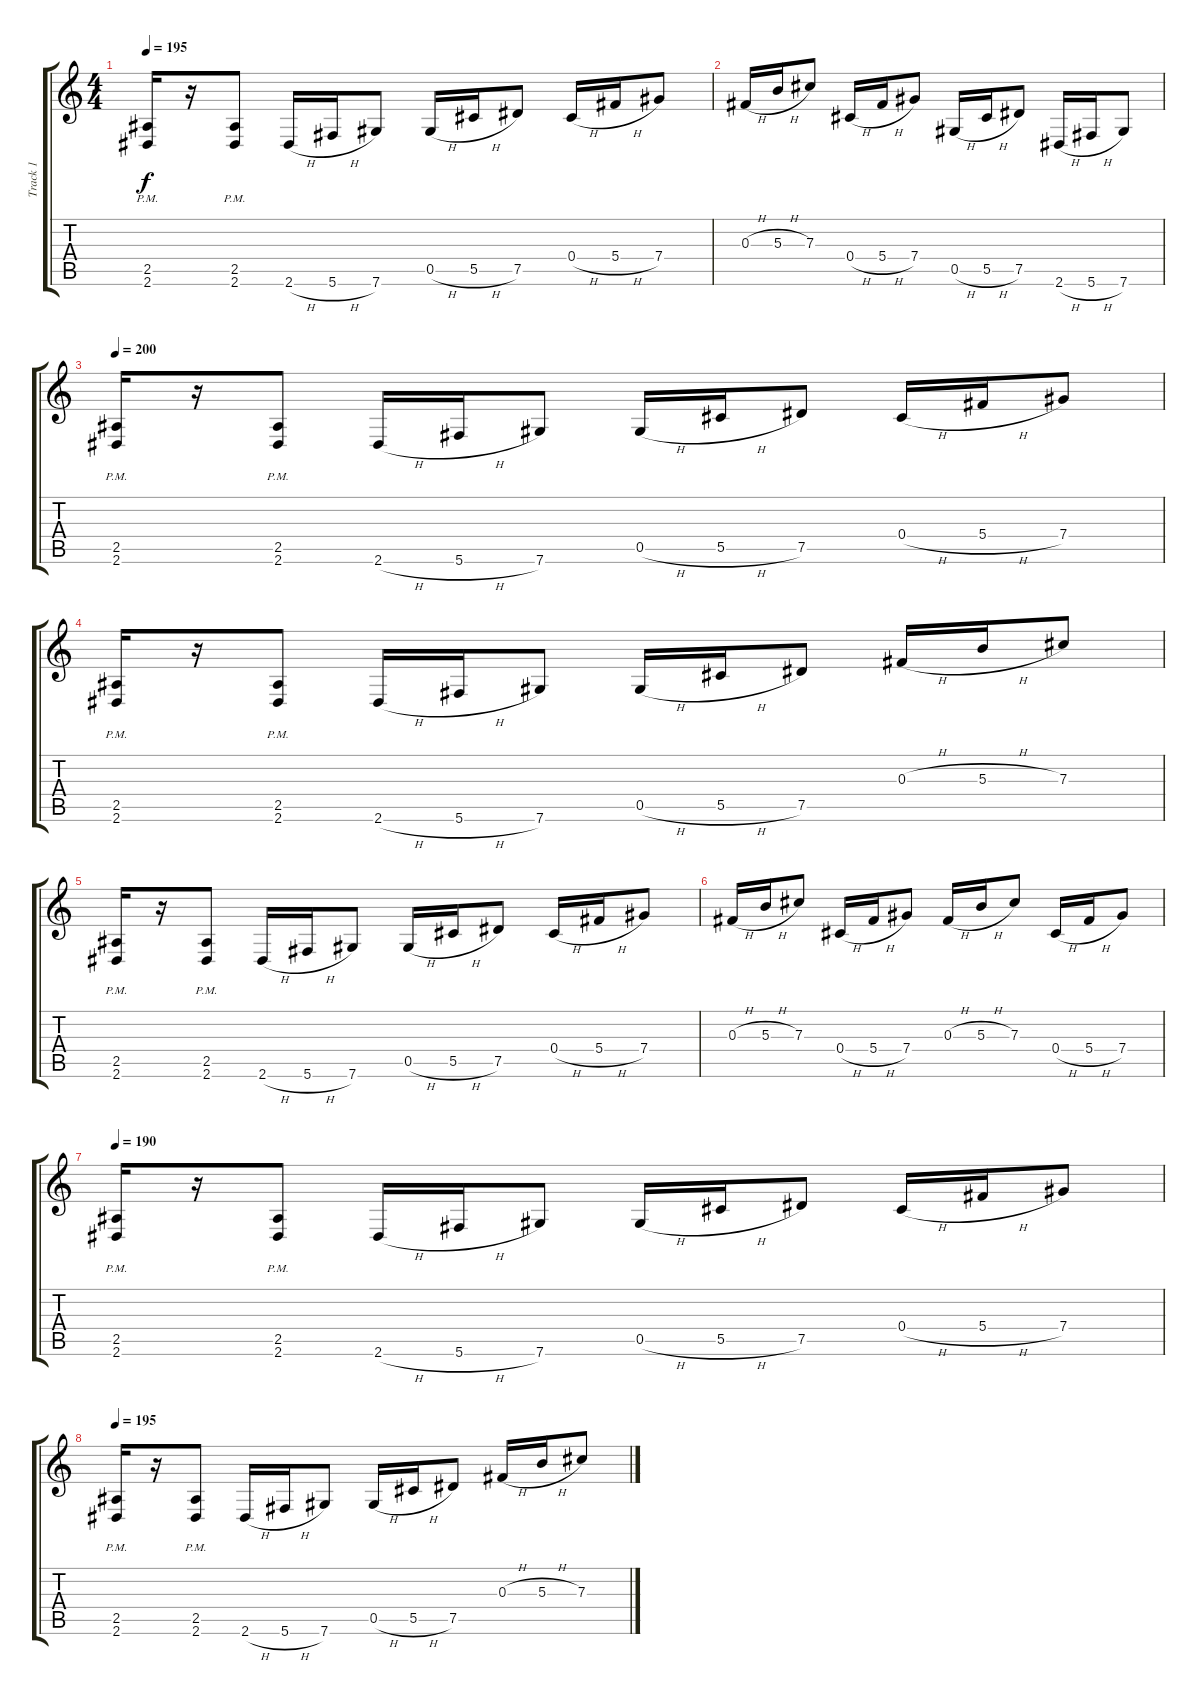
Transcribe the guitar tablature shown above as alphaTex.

\track ("Track 1" "Track 1") {instrument distortionguitar}
\staff {score tabs}
\tuning (Eb4 Bb3 Gb3 Db3 Ab2 Db2) {hide}
\ts (4 4)
\tempo 195
\clef g2
\ks c
(2.5{pm} 2.6{pm}).16{dy f} r.16 (2.5{pm} 2.6{pm}).8 2.6{h}.16 5.6{h}.16 7.6.8 0.5{h}.16 5.5{h}.16 7.5.8 0.4{h}.16 5.4{h}.16 7.4.8 |
0.3{h}.16 5.3{h}.16 7.3.8 0.4{h}.16 5.4{h}.16 7.4.8 0.5{h}.16 5.5{h}.16 7.5.8 2.6{h}.16 5.6{h}.16 7.6.8 |
\tempo 200
(2.5{pm} 2.6{pm}).16 r.16 (2.5{pm} 2.6{pm}).8 2.6{h}.16 5.6{h}.16 7.6.8 0.5{h}.16 5.5{h}.16 7.5.8 0.4{h}.16 5.4{h}.16 7.4.8 |
(2.5{pm} 2.6{pm}).16 r.16 (2.5{pm} 2.6{pm}).8 2.6{h}.16 5.6{h}.16 7.6.8 0.5{h}.16 5.5{h}.16 7.5.8 0.3{h}.16 5.3{h}.16 7.3.8 |
(2.5{pm} 2.6{pm}).16 r.16 (2.5{pm} 2.6{pm}).8 2.6{h}.16 5.6{h}.16 7.6.8 0.5{h}.16 5.5{h}.16 7.5.8 0.4{h}.16 5.4{h}.16 7.4.8 |
0.3{h}.16 5.3{h}.16 7.3.8 0.4{h}.16 5.4{h}.16 7.4.8 0.3{h}.16 5.3{h}.16 7.3.8 0.4{h}.16 5.4{h}.16 7.4.8 |
\tempo 190
(2.5{pm} 2.6{pm}).16 r.16 (2.5{pm} 2.6{pm}).8 2.6{h}.16 5.6{h}.16 7.6.8 0.5{h}.16 5.5{h}.16 7.5.8 0.4{h}.16 5.4{h}.16 7.4.8 |
\tempo 195
(2.5{pm} 2.6{pm}).16 r.16 (2.5{pm} 2.6{pm}).8 2.6{h}.16 5.6{h}.16 7.6.8 0.5{h}.16 5.5{h}.16 7.5.8 0.3{h}.16 5.3{h}.16 7.3.8
